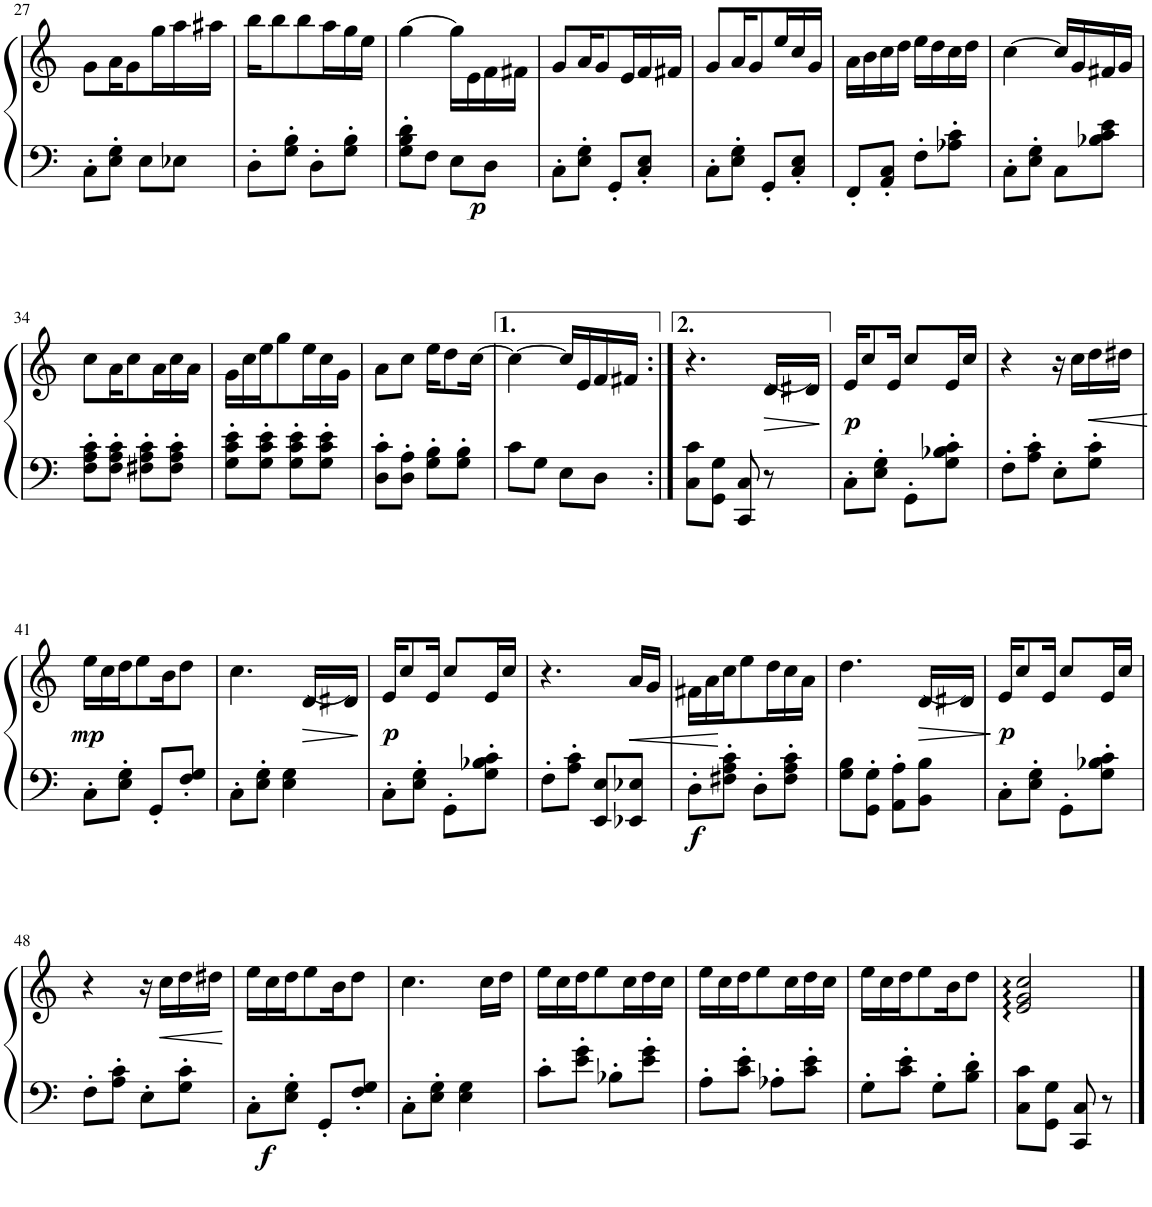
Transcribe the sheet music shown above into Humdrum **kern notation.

**kern	**kern	**dynam
*part1	*part1	*part1
*staff2	*staff1	*staff1/2
*I"Piano	*	*
*I'Pno.	*	*
!!LO:PB:g=z
*clefF4	*clefG2	*
*k[]	*k[]	*
*M2/4	*M2/4	*
=27	=27	=27
8C'\L	8g\L	.
8E\' 8G\'J	16a\K	.
.	8g\	.
8E\L	.	.
.	16gg\L	.
8E-X\J	16aa\	.
.	16aa#X\JJ	.
=28	=28	=28
8D'\L	16bb\KL	.
.	8bb\	.
8G\' 8B\'J	.	.
.	8bb\	.
8D'\L	.	.
.	16aa\L	.
8G\' 8B\'J	16gg\	.
.	16ee\JJ	.
=29	=29	=29
8G\' 8B\' 8d\'L	[4gg\	.
8F\J	.	.
8E\L	16gg\LL]	.
.	16e\	.
!	!	!LO:DY:b=2
8D\J	16f\	p
.	16f#X\JJ	.
=30	=30	=30
8C'\L	8g/L	.
8E\' 8G\'J	16a/K	.
.	8g/	.
8GG'/L	.	.
.	16e/L	.
8C/' 8E/'J	16f/	.
.	16f#X/JJ	.
=31	=31	=31
8C'\L	8g/L	.
8E\' 8G\'J	16a/K	.
.	8g/	.
8GG'/L	.	.
.	16ee/L	.
8C/' 8E/'J	16cc/	.
.	16g/JJ	.
=32	=32	=32
8FF'/L	16a\LL	.
.	16b\	.
8AA/' 8C/'J	16cc\	.
.	16dd\JJ	.
8F'\L	16ee\LL	.
.	16dd\	.
8A-X\' 8c\'J	16cc\	.
.	16dd\JJ	.
=33	=33	=33
8C'\L	[4cc\	.
8E\' 8G\'J	.	.
8C\L	16cc/LL]	.
.	16g/	.
8B-X\ 8c\ 8e\J	16f#X/	.
.	16g/JJ	.
!!LO:LB:g=z
=34	=34	=34
8F\' 8A\' 8c\'L	8cc\L	.
8F\' 8A\' 8c\'J	16a\K	.
.	8cc\	.
8F#X\' 8A\' 8c\'L	.	.
.	16a\L	.
8F#\' 8A\' 8c\'J	16cc\	.
.	16a\JJ	.
=35	=35	=35
8G\' 8c\' 8e\'L	16g\LL	.
.	16cc\	.
8G\' 8c\' 8e\'J	16ee\J	.
.	8gg\	.
8G\' 8c\' 8e\'L	.	.
.	16ee\L	.
8G\' 8c\' 8e\'J	16cc\	.
.	16g\JJ	.
=36	=36	=36
8D\' 8c\'L	8a\L	.
8D\' 8A\'J	8cc\J	.
8G\' 8B\'L	16ee\KL	.
.	8dd\	.
8G\' 8B\'J	.	.
.	[16cc\Jk	.
=37	=37	=37
8c\L	4cc\_	.
8G\J	.	.
8E\L	16cc/LL]	.
.	16e/	.
8D\J	16f/	.
.	16f#X/JJ	.
=38:|!	=38:|!	=38:|!
8C\ 8c\L	4.r	.
8GG\ 8G\J	.	.
8CC/ 8C/	.	.
!	!	!LO:HP:b
8r	(16d/LL	>
.	16d#X/JJ)	.
.	.	]
=39	=39	=39
!	!	!LO:DY:b
8C'\L	16e/KL	p
.	8cc/	.
8E\' 8G\'J	.	.
.	16e/Jk	.
8GG'\L	8cc/L	.
8G\' 8B-X\' 8c\'J	16e/L	.
.	16cc/JJ	.
=40	=40	=40
8F'\L	4r	.
8A\' 8c\'J	.	.
8E'\L	16r	.
.	16cc\LL	.
!	!	!LO:HP:b
8G\' 8c\'J	16dd\	<
.	16dd#X\JJ	.
.	.	[
!!LO:LB:g=z
=41	=41	=41
!	!	!LO:DY:b
8C'\L	16ee\LL	mp
.	16cc\	.
8E\' 8G\'J	16dd\J	.
.	8ee\	.
8GG'/L	.	.
.	16b\K	.
8F/' 8G/'J	8dd\J	.
=42	=42	=42
8C'\L	4.cc\	.
8E\' 8G\'J	.	.
4E\ 4G\	.	.
!	!	!LO:HP:b
.	(16d/LL	>
.	16d#X/JJ)	.
.	.	]
=43	=43	=43
!	!	!LO:DY:b
8C'\L	16e/KL	p
.	8cc/	.
8E\' 8G\'J	.	.
.	16e/Jk	.
8GG'\L	8cc/L	.
8G\' 8B-X\' 8c\'J	16e/L	.
.	16cc/JJ	.
=44	=44	=44
8F'\L	4.r	.
8A\' 8c\'J	.	.
8EE/ 8E/L	.	.
!	!	!LO:HP:b
8EE-X/ 8E-X/J	16a/LL	<
.	16g/JJ	.
.	.	[
=45	=45	=45
!	!	!LO:DY:b=2
8D'\L	16f#X\LL	f
.	16a\	.
8F#X\' 8A\' 8c\'J	16cc\J	.
.	8ee\	.
8D'\L	.	.
.	16dd\L	.
8F#\' 8A\' 8c\'J	16cc\	.
.	16a\JJ	.
=46	=46	=46
8G\ 8B\L	4.dd\	.
8GG\' 8G\'J	.	.
8AA\' 8A\'L	.	.
!	!	!LO:HP:b
8BB\ 8B\J	(16d/LL	>
.	16d#X/JJ)	.
.	.	]
=47	=47	=47
!	!	!LO:DY:b
8C'\L	16e/KL	p
.	8cc/	.
8E\' 8G\'J	.	.
.	16e/Jk	.
8GG'\L	8cc/L	.
8G\' 8B-X\' 8c\'J	16e/L	.
.	16cc/JJ	.
!!LO:LB:g=z
=48	=48	=48
8F'\L	4r	.
8A\' 8c\'J	.	.
8E'\L	16r	.
!	!	!LO:HP:b
.	16cc\LL	<
8G\' 8c\'J	16dd\	.
.	16dd#X\JJ	.
.	.	[
=49	=49	=49
!	!	!LO:DY:b=2
8C'\L	16ee\LL	f
.	16cc\	.
8E\' 8G\'J	16dd\J	.
.	8ee\	.
8GG'/L	.	.
.	16b\K	.
8F/' 8G/'J	8dd\J	.
=50	=50	=50
8C'\L	4.cc\	.
8E\' 8G\'J	.	.
4E\ 4G\	.	.
.	16cc\LL	.
.	16dd\JJ	.
=51	=51	=51
8c'\L	16ee\LL	.
.	16cc\	.
8e\' 8g\'J	16dd\J	.
.	8ee\	.
8B-X'\L	.	.
.	16cc\L	.
8e\' 8g\'J	16dd\	.
.	16cc\JJ	.
=52	=52	=52
8A'\L	16ee\LL	.
.	16cc\	.
8c\' 8e\'J	16dd\J	.
.	8ee\	.
8A-X'\L	.	.
.	16cc\L	.
8c\' 8e\'J	16dd\	.
.	16cc\JJ	.
=53	=53	=53
8G'\L	16ee\LL	.
.	16cc\	.
8c\' 8e\'J	16dd\J	.
.	8ee\	.
8G'\L	.	.
.	16b\K	.
8B\' 8d\'J	8dd\J	.
=54	=54	=54
8C\ 8c\L	2e/ 2g/ 2cc/	.
8GG\ 8G\J	.	.
8CC/ 8C/	.	.
8r	.	.
==	==	==
*-	*-	*-
